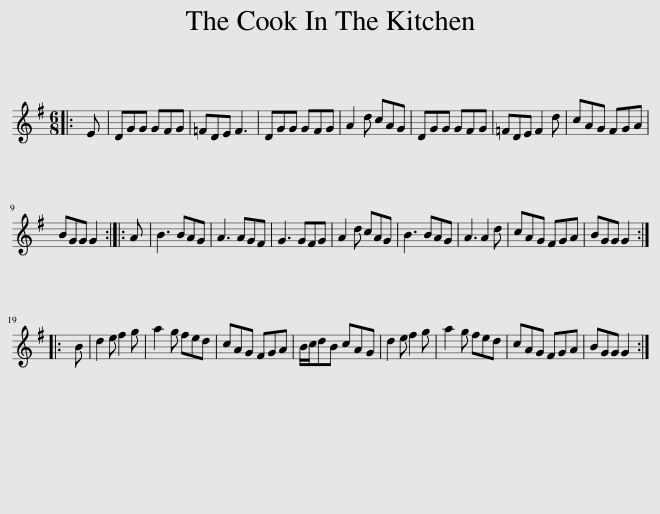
X:1
L:1/8
M:6/8
I:linebreak $
K:G
V:1 treble
V:1
|: E | DGG GFG | =FDE F3 | DGG GFG | A2 d cAG | %5
 DGG GFG | =FDE F2 d | cAG FGA |$ BGG G2 :: A | %10
 B3 BAG | A3 AGF | G3 GFG | A2 d cAG | B3 BAG | %15
 A3 A2 d | cAG FGA | BGG G2 ::$ B | d2 e f2 g | %20
 a2 g fed | cAG FGA | B/c/dB cAG | d2 e f2 g | a2 g fed | %25
 cAG FGA | BGG G2 :| %27
